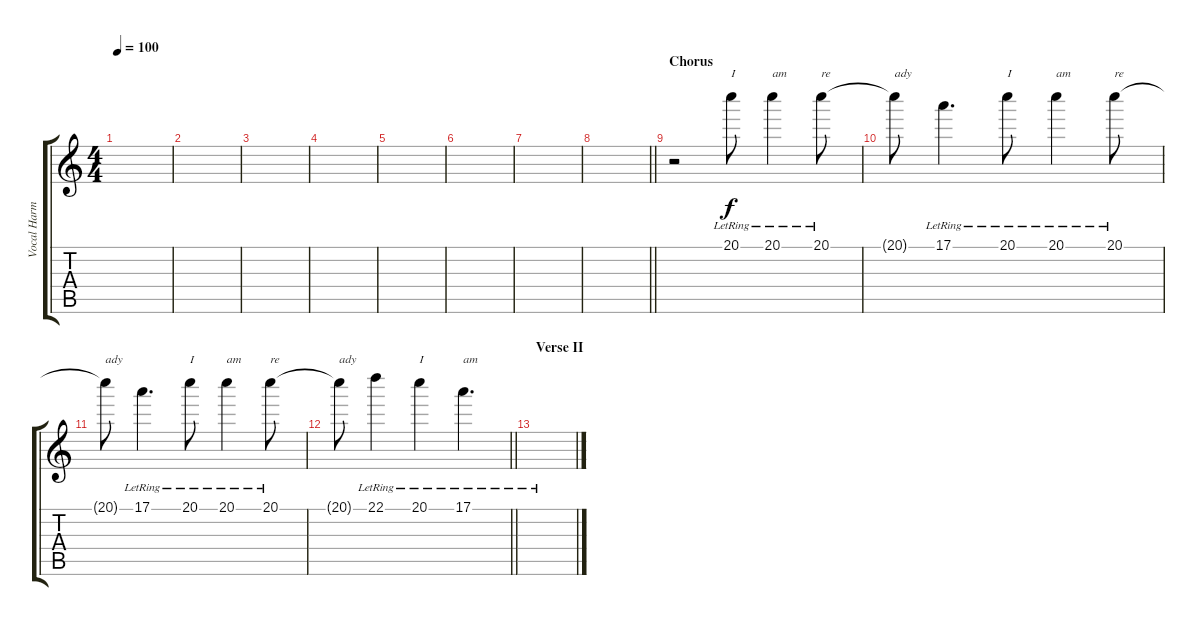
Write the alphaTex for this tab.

\track ("Vocal Harmony" "Vocal Harm") {instrument acousticguitarnylon}
\staff {score tabs}
\tuning (E4 B3 G3 D3 A2 E2) {hide}
\ts (4 4)
\tempo 100
\clef g2
\ks c
|
|
|
|
|
|
|
\barLineRight lightlight
|
\section ("" "Chorus")
r.2 20.1{lr}.8{txt "I"} 20.1{lr}.4{txt "am"} 20.1{lr}.8{txt "re"} |
20.1{t}.8{txt "ady"} 17.1{lr}.4{d} 20.1{lr}.8{txt "I"} 20.1{lr}.4{txt "am"} 20.1{lr}.8{txt "re"} |
20.1{t}.8{txt "ady"} 17.1{lr}.4{d} 20.1{lr}.8{txt "I"} 20.1{lr}.4{txt "am"} 20.1{lr}.8{txt "re"} |
\barLineRight lightlight
20.1{t}.8{txt "ady"} 22.1{lr}.4 20.1{lr}.4{txt "I"} 17.1{lr}.4{d txt "am"} |
\section ("" "Verse II")
